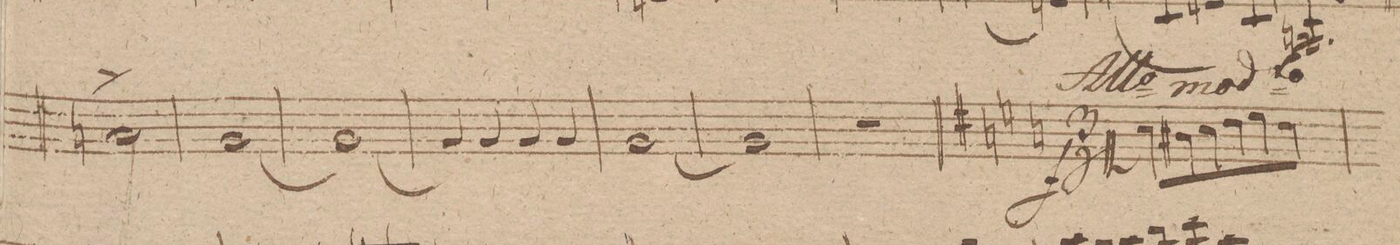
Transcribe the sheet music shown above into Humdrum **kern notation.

**kern	**dynam
*I"Fagotto 2do	*
*clefF4	*
*k[f#c#g#d#]	*
*met(c|)	*
*M2/2	*
1Cn/^>	.
=175	=175
[1BB/	.
=176	=176
1BB/_	.
=177	=177
4BB/]	.
4BB/	.
4BB/	.
4BB/	.
=178	=178
[1BB/	.
=179	=179
1BB/]	.
*kcancel	*
=180	=180
1r	.
=181||	=181||
*k[f#]	*
*M3/4	*
8E\L	f
8D#X\	.
8E\	.
8F#\	.
8G\	.
8F#\J	.
=182	=182
*-	*-
